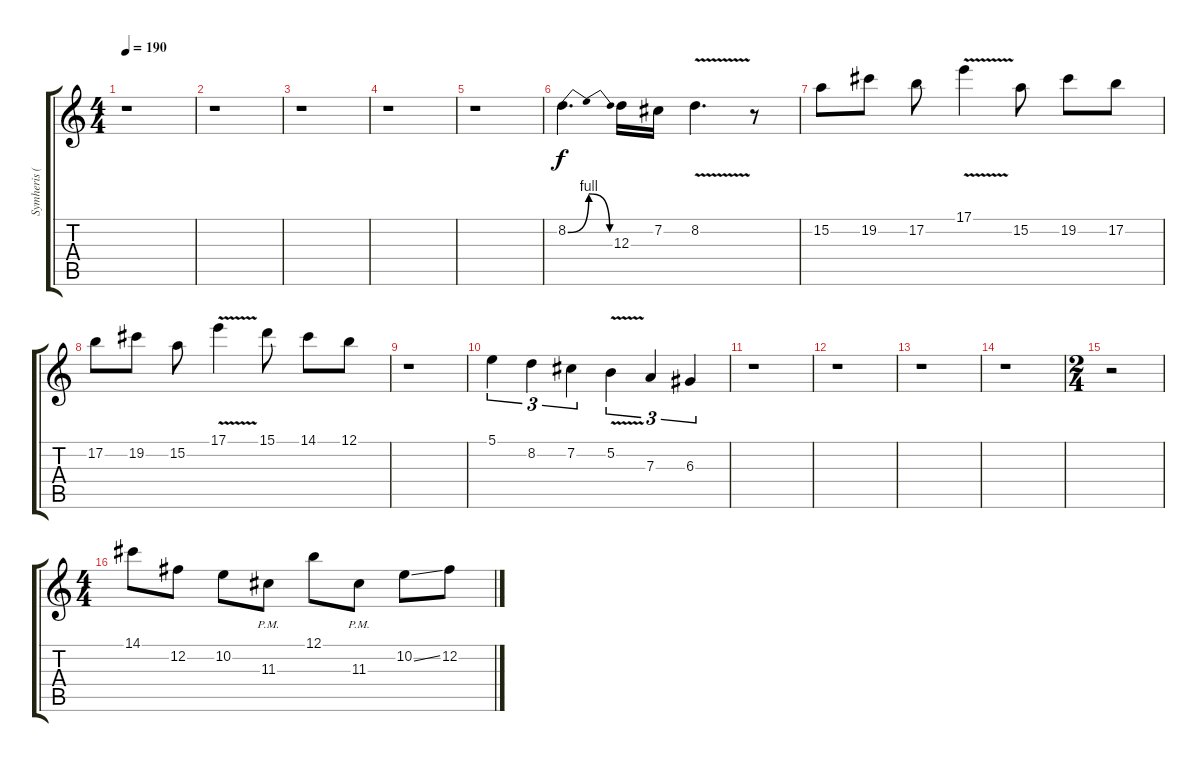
\track ("Symheris (Harmony)" "Symheris (") {instrument distortionguitar}
\staff {score tabs}
\tuning (B3 Gb3 D3 A2 E2 B1) {hide}
\ts (4 4)
\tempo 190
\clef g2
\ks c
r.1{dy f} |
r.1 |
r.1 |
r.1 |
r.1 |
8.2{be (bendrelease 0 0 10 4 55 4 60 0)}.4{d} 12.3.16 7.2.16 8.2{v}.4{d} r.8 |
15.2.8 19.2.8 17.2.8 17.1{v}.4 15.2.8 19.2.8 17.2.8 |
17.2.8 19.2.8 15.2.8 17.1{v}.4 15.1.8 14.1.8 12.1.8 |
r.1 |
5.1.4{tu (3 2)} 8.2.4{tu (3 2)} 7.2.4{tu (3 2)} 5.2{v}.4{tu (3 2)} 7.3.4{tu (3 2)} 6.3.4{tu (3 2)} |
r.1 |
r.1 |
r.1 |
r.1 |
\ts (2 4)
r.2 |
\ts (4 4)
14.1.8 12.2.8 10.2.8 11.3{pm}.8 12.1.8 11.3{pm}.8 10.2{ss}.8 12.2.8
